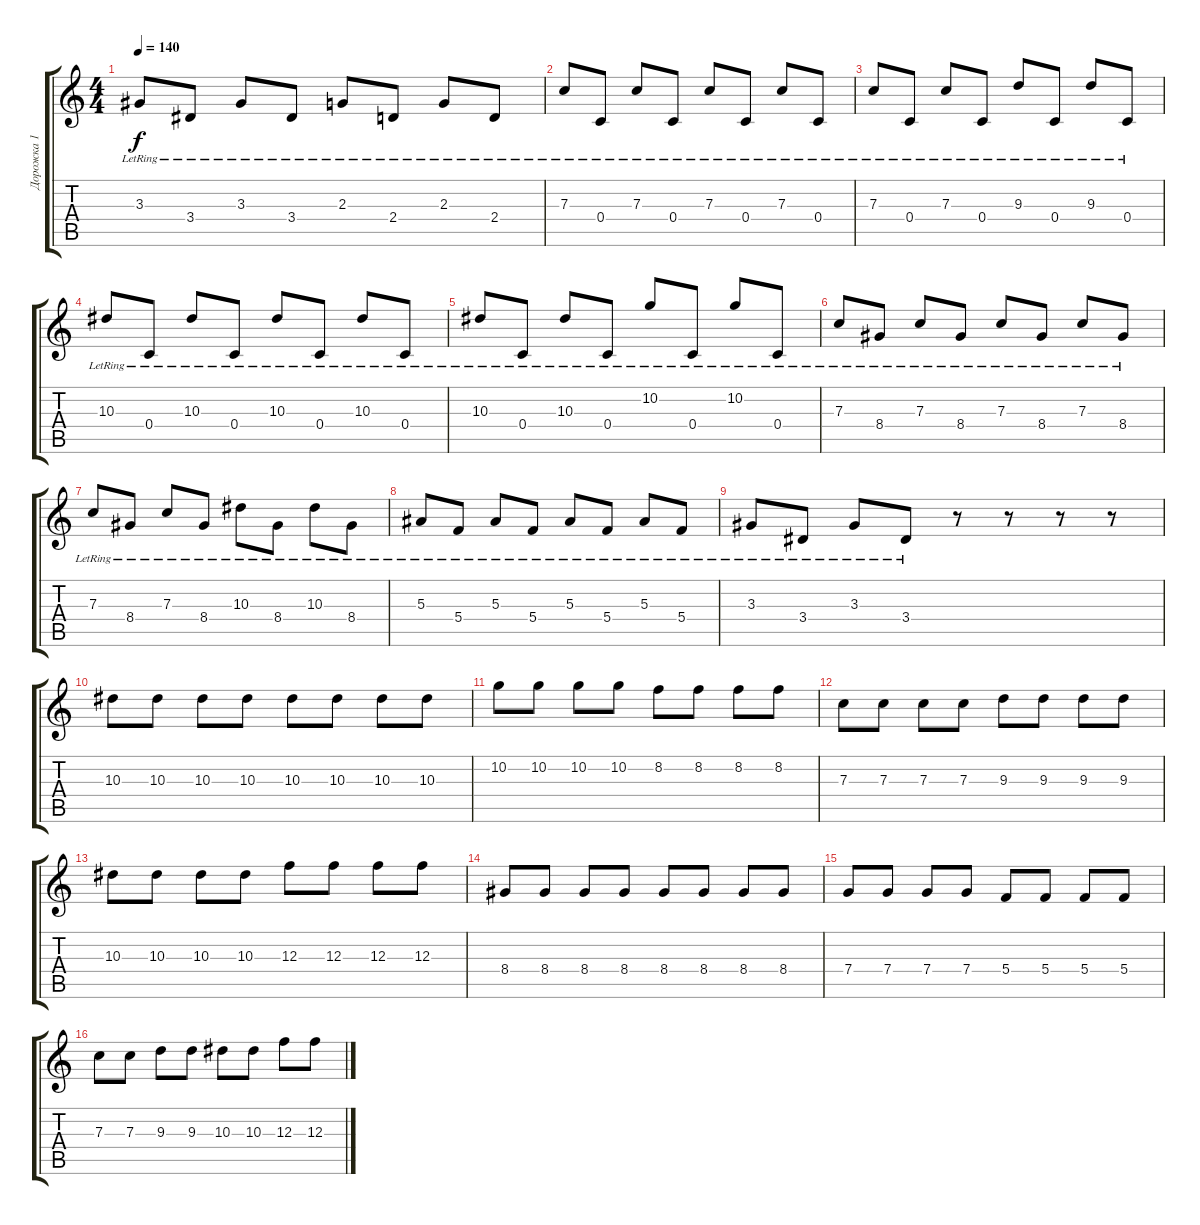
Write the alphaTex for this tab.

\track ("Дорожка 1" "Дорожка 1") {instrument electricguitarclean}
\staff {score tabs}
\tuning (D4 A3 F3 C3 G2 C2) {hide}
\ts (4 4)
\tempo 140
\clef g2
\ks c
3.3{lr}.8{dy f} 3.4{lr}.8 3.3{lr}.8 3.4{lr}.8 2.3{lr}.8 2.4{lr}.8 2.3{lr}.8 2.4{lr}.8 |
7.3{lr}.8 0.4{lr}.8 7.3{lr}.8 0.4{lr}.8 7.3{lr}.8 0.4{lr}.8 7.3{lr}.8 0.4{lr}.8 |
7.3{lr}.8 0.4{lr}.8 7.3{lr}.8 0.4{lr}.8 9.3{lr}.8 0.4{lr}.8 9.3{lr}.8 0.4{lr}.8 |
10.3{lr}.8 0.4{lr}.8 10.3{lr}.8 0.4{lr}.8 10.3{lr}.8 0.4{lr}.8 10.3{lr}.8 0.4{lr}.8 |
10.3{lr}.8 0.4{lr}.8 10.3{lr}.8 0.4{lr}.8 10.2{lr}.8 0.4{lr}.8 10.2{lr}.8 0.4{lr}.8 |
7.3{lr}.8 8.4{lr}.8 7.3{lr}.8 8.4{lr}.8 7.3{lr}.8 8.4{lr}.8 7.3{lr}.8 8.4{lr}.8 |
7.3{lr}.8 8.4{lr}.8 7.3{lr}.8 8.4{lr}.8 10.3{lr}.8 8.4{lr}.8 10.3{lr}.8 8.4{lr}.8 |
5.3{lr}.8 5.4{lr}.8 5.3{lr}.8 5.4{lr}.8 5.3{lr}.8 5.4{lr}.8 5.3{lr}.8 5.4{lr}.8 |
3.3{lr}.8 3.4{lr}.8 3.3{lr}.8 3.4{lr}.8 r.8 r.8 r.8 r.8 |
10.3.8 10.3.8 10.3.8 10.3.8 10.3.8 10.3.8 10.3.8 10.3.8 |
10.2.8 10.2.8 10.2.8 10.2.8 8.2.8 8.2.8 8.2.8 8.2.8 |
7.3.8 7.3.8 7.3.8 7.3.8 9.3.8 9.3.8 9.3.8 9.3.8 |
10.3.8 10.3.8 10.3.8 10.3.8 12.3.8 12.3.8 12.3.8 12.3.8 |
8.4.8 8.4.8 8.4.8 8.4.8 8.4.8 8.4.8 8.4.8 8.4.8 |
7.4.8 7.4.8 7.4.8 7.4.8 5.4.8 5.4.8 5.4.8 5.4.8 |
7.3.8 7.3.8 9.3.8 9.3.8 10.3.8 10.3.8 12.3.8 12.3.8
